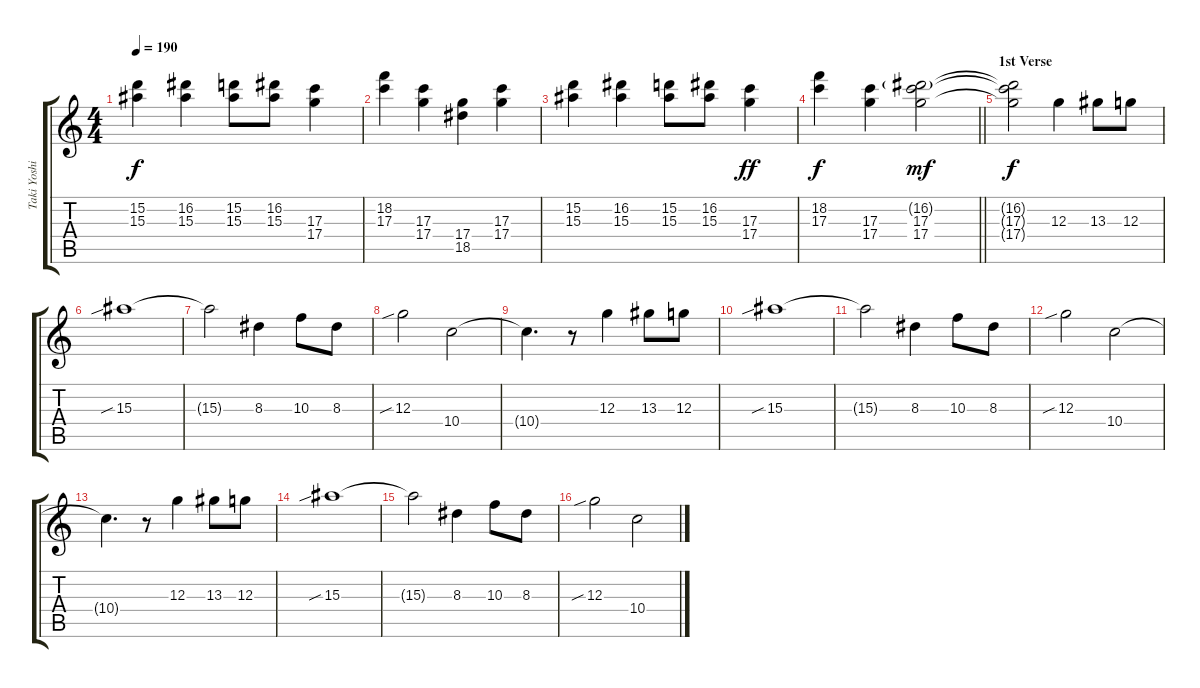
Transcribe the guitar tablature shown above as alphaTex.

\track ("Taki Yoshimitsu" "Taki Yoshi") {instrument distortionguitar}
\staff {score tabs}
\tuning (E4 B3 G3 D3 A2 E2) {hide}
\ts (4 4)
\tempo 190
\clef g2
\ks c
(15.2 15.3).4{dy f} (16.2 15.3).4 (15.2 15.3).8 (16.2 15.3).8 (17.3 17.4).4 |
(18.2 17.3).4 (17.3 17.4).4 (17.4 18.5).4 (17.3 17.4).4 |
(15.2 15.3).4 (16.2 15.3).4 (15.2 15.3).8 (16.2 15.3).8 (17.3 17.4).4{dy ff} |
\barLineRight lightlight
(18.2 17.3).4{dy f} (17.3 17.4).4 (16.2{g} 17.3 17.4).2{dy mf} |
\section ("" "1st Verse")
(16.2{t} 17.3{t} 17.4{t}).2{dy f} 12.3.4 13.3.8 12.3.8 |
15.3{sib}.1 |
15.3{t}.2 8.3.4 10.3.8 8.3.8 |
12.3{sib}.2 10.4.2 |
10.4{t}.4{d} r.8 12.3.4 13.3.8 12.3.8 |
15.3{sib}.1 |
15.3{t}.2 8.3.4 10.3.8 8.3.8 |
12.3{sib}.2 10.4.2 |
10.4{t}.4{d} r.8 12.3.4 13.3.8 12.3.8 |
15.3{sib}.1 |
15.3{t}.2 8.3.4 10.3.8 8.3.8 |
12.3{sib}.2 10.4.2
